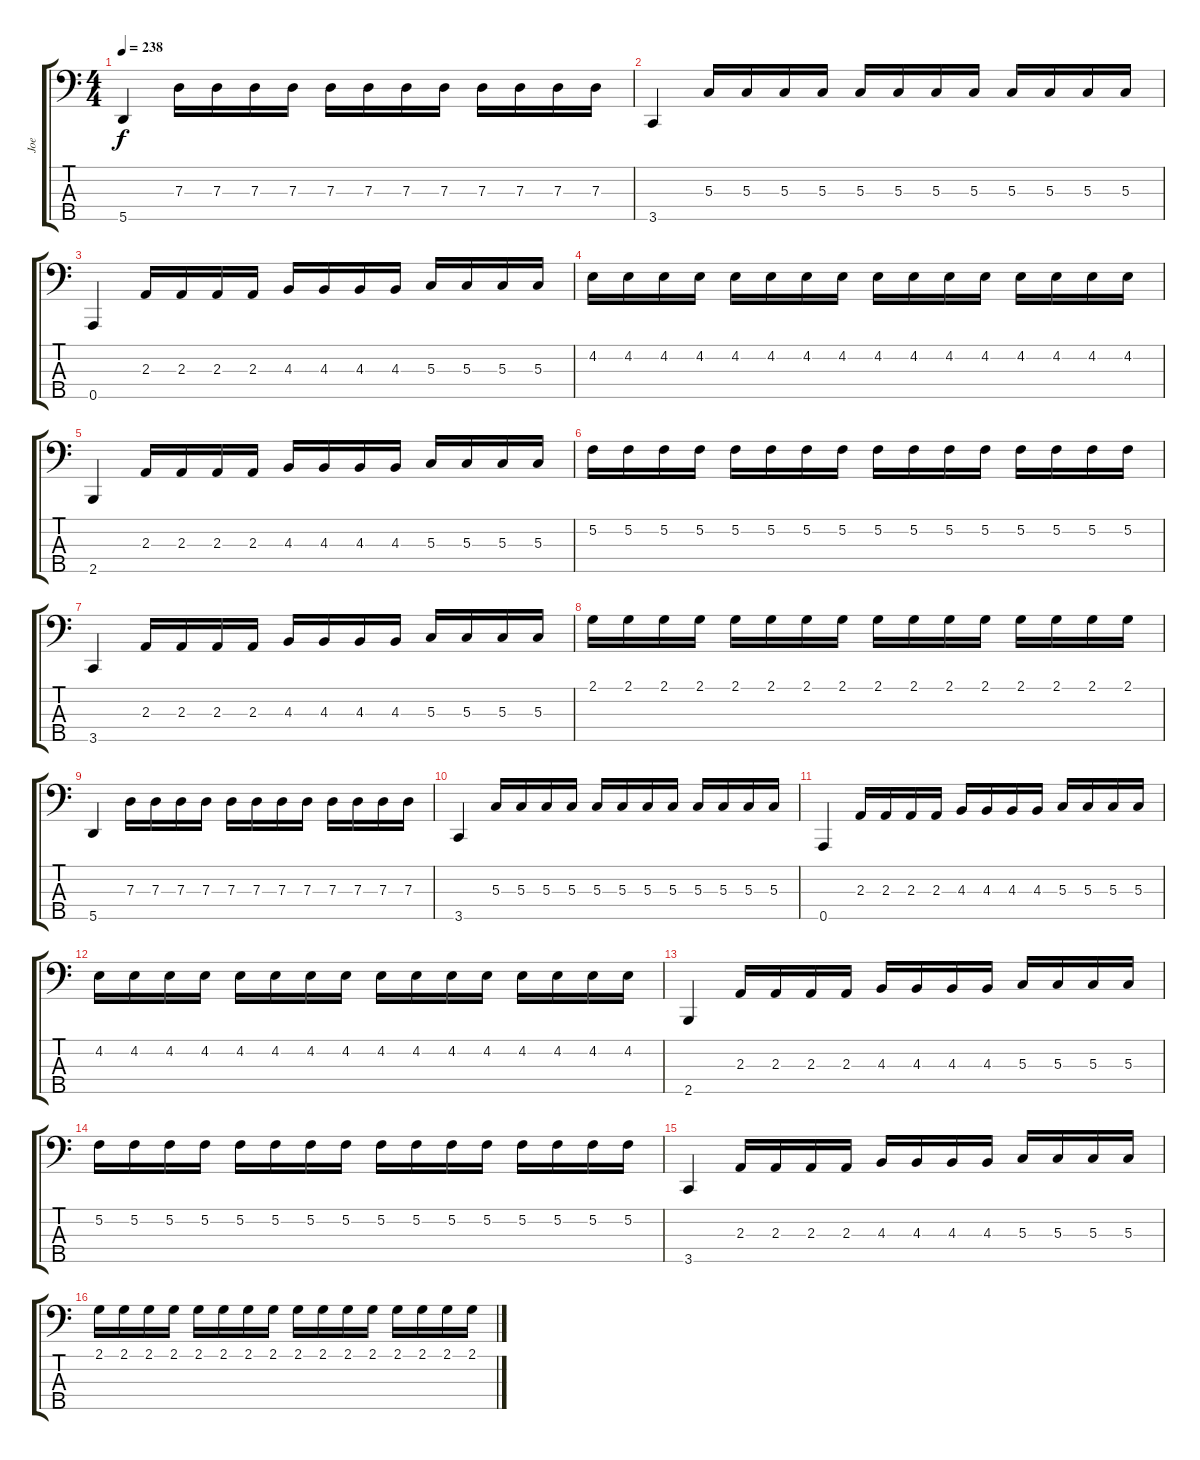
\track ("Joe" "Joe") {instrument electricbasspick}
\staff {score tabs}
\tuning (F2 C2 G1 D1 A0) {hide}
\ts (4 4)
\tempo 238
\clef f4
\ks c
5.5.4{dy f} 7.3.16 7.3.16 7.3.16 7.3.16 7.3.16 7.3.16 7.3.16 7.3.16 7.3.16 7.3.16 7.3.16 7.3.16 |
3.5.4 5.3.16 5.3.16 5.3.16 5.3.16 5.3.16 5.3.16 5.3.16 5.3.16 5.3.16 5.3.16 5.3.16 5.3.16 |
0.5.4 2.3.16 2.3.16 2.3.16 2.3.16 4.3.16 4.3.16 4.3.16 4.3.16 5.3.16 5.3.16 5.3.16 5.3.16 |
4.2.16 4.2.16 4.2.16 4.2.16 4.2.16 4.2.16 4.2.16 4.2.16 4.2.16 4.2.16 4.2.16 4.2.16 4.2.16 4.2.16 4.2.16 4.2.16 |
2.5.4 2.3.16 2.3.16 2.3.16 2.3.16 4.3.16 4.3.16 4.3.16 4.3.16 5.3.16 5.3.16 5.3.16 5.3.16 |
5.2.16 5.2.16 5.2.16 5.2.16 5.2.16 5.2.16 5.2.16 5.2.16 5.2.16 5.2.16 5.2.16 5.2.16 5.2.16 5.2.16 5.2.16 5.2.16 |
3.5.4 2.3.16 2.3.16 2.3.16 2.3.16 4.3.16 4.3.16 4.3.16 4.3.16 5.3.16 5.3.16 5.3.16 5.3.16 |
2.1.16 2.1.16 2.1.16 2.1.16 2.1.16 2.1.16 2.1.16 2.1.16 2.1.16 2.1.16 2.1.16 2.1.16 2.1.16 2.1.16 2.1.16 2.1.16 |
5.5.4 7.3.16 7.3.16 7.3.16 7.3.16 7.3.16 7.3.16 7.3.16 7.3.16 7.3.16 7.3.16 7.3.16 7.3.16 |
3.5.4 5.3.16 5.3.16 5.3.16 5.3.16 5.3.16 5.3.16 5.3.16 5.3.16 5.3.16 5.3.16 5.3.16 5.3.16 |
0.5.4 2.3.16 2.3.16 2.3.16 2.3.16 4.3.16 4.3.16 4.3.16 4.3.16 5.3.16 5.3.16 5.3.16 5.3.16 |
4.2.16 4.2.16 4.2.16 4.2.16 4.2.16 4.2.16 4.2.16 4.2.16 4.2.16 4.2.16 4.2.16 4.2.16 4.2.16 4.2.16 4.2.16 4.2.16 |
2.5.4 2.3.16 2.3.16 2.3.16 2.3.16 4.3.16 4.3.16 4.3.16 4.3.16 5.3.16 5.3.16 5.3.16 5.3.16 |
5.2.16 5.2.16 5.2.16 5.2.16 5.2.16 5.2.16 5.2.16 5.2.16 5.2.16 5.2.16 5.2.16 5.2.16 5.2.16 5.2.16 5.2.16 5.2.16 |
3.5.4 2.3.16 2.3.16 2.3.16 2.3.16 4.3.16 4.3.16 4.3.16 4.3.16 5.3.16 5.3.16 5.3.16 5.3.16 |
2.1.16 2.1.16 2.1.16 2.1.16 2.1.16 2.1.16 2.1.16 2.1.16 2.1.16 2.1.16 2.1.16 2.1.16 2.1.16 2.1.16 2.1.16 2.1.16
